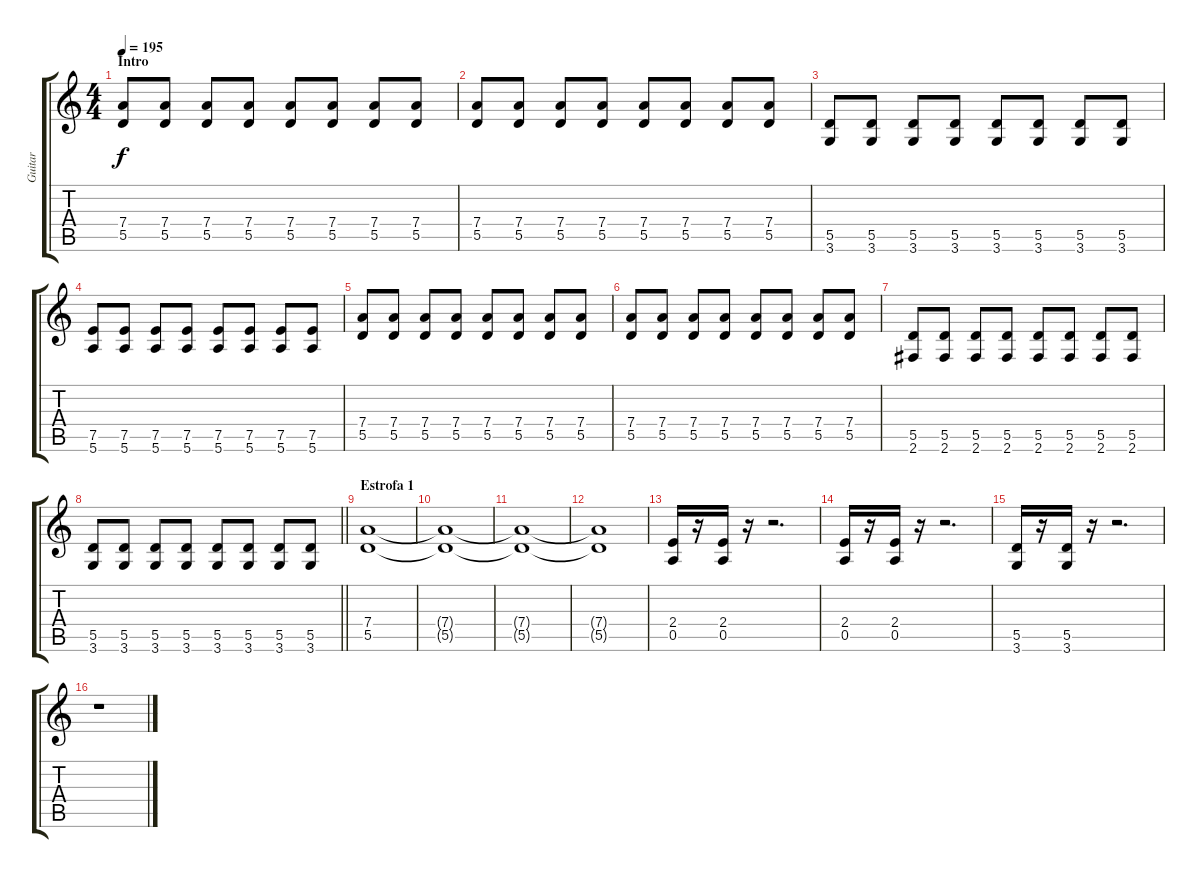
\track ("Guitar" "Guitar") {instrument overdrivenguitar}
\staff {score tabs}
\tuning (E4 B3 G3 D3 A2 E2) {hide}
\ts (4 4)
\section ("" "Intro")
\tempo 195
\clef g2
\ks c
(7.4 5.5).8{dy f instrument overdrivenguitar} (7.4 5.5).8 (7.4 5.5).8 (7.4 5.5).8 (7.4 5.5).8 (7.4 5.5).8 (7.4 5.5).8 (7.4 5.5).8 |
(7.4 5.5).8 (7.4 5.5).8 (7.4 5.5).8 (7.4 5.5).8 (7.4 5.5).8 (7.4 5.5).8 (7.4 5.5).8 (7.4 5.5).8 |
(5.5 3.6).8 (5.5 3.6).8 (5.5 3.6).8 (5.5 3.6).8 (5.5 3.6).8 (5.5 3.6).8 (5.5 3.6).8 (5.5 3.6).8 |
(7.5 5.6).8 (7.5 5.6).8 (7.5 5.6).8 (7.5 5.6).8 (7.5 5.6).8 (7.5 5.6).8 (7.5 5.6).8 (7.5 5.6).8 |
(7.4 5.5).8 (7.4 5.5).8 (7.4 5.5).8 (7.4 5.5).8 (7.4 5.5).8 (7.4 5.5).8 (7.4 5.5).8 (7.4 5.5).8 |
(7.4 5.5).8 (7.4 5.5).8 (7.4 5.5).8 (7.4 5.5).8 (7.4 5.5).8 (7.4 5.5).8 (7.4 5.5).8 (7.4 5.5).8 |
(5.5 2.6).8 (5.5 2.6).8 (5.5 2.6).8 (5.5 2.6).8 (5.5 2.6).8 (5.5 2.6).8 (5.5 2.6).8 (5.5 2.6).8 |
\barLineRight lightlight
(5.5 3.6).8 (5.5 3.6).8 (5.5 3.6).8 (5.5 3.6).8 (5.5 3.6).8 (5.5 3.6).8 (5.5 3.6).8 (5.5 3.6).8 |
\section ("" "Estrofa 1")
(7.4 5.5).1 |
(7.4{t} 5.5{t}).1 |
(7.4{t} 5.5{t}).1 |
(7.4{t} 5.5{t}).1 |
(2.4 0.5).16 r.16 (2.4 0.5).16 r.16 r.2{d} |
(2.4 0.5).16 r.16 (2.4 0.5).16 r.16 r.2{d} |
(5.5 3.6).16 r.16 (5.5 3.6).16 r.16 r.2{d} |
r.1
